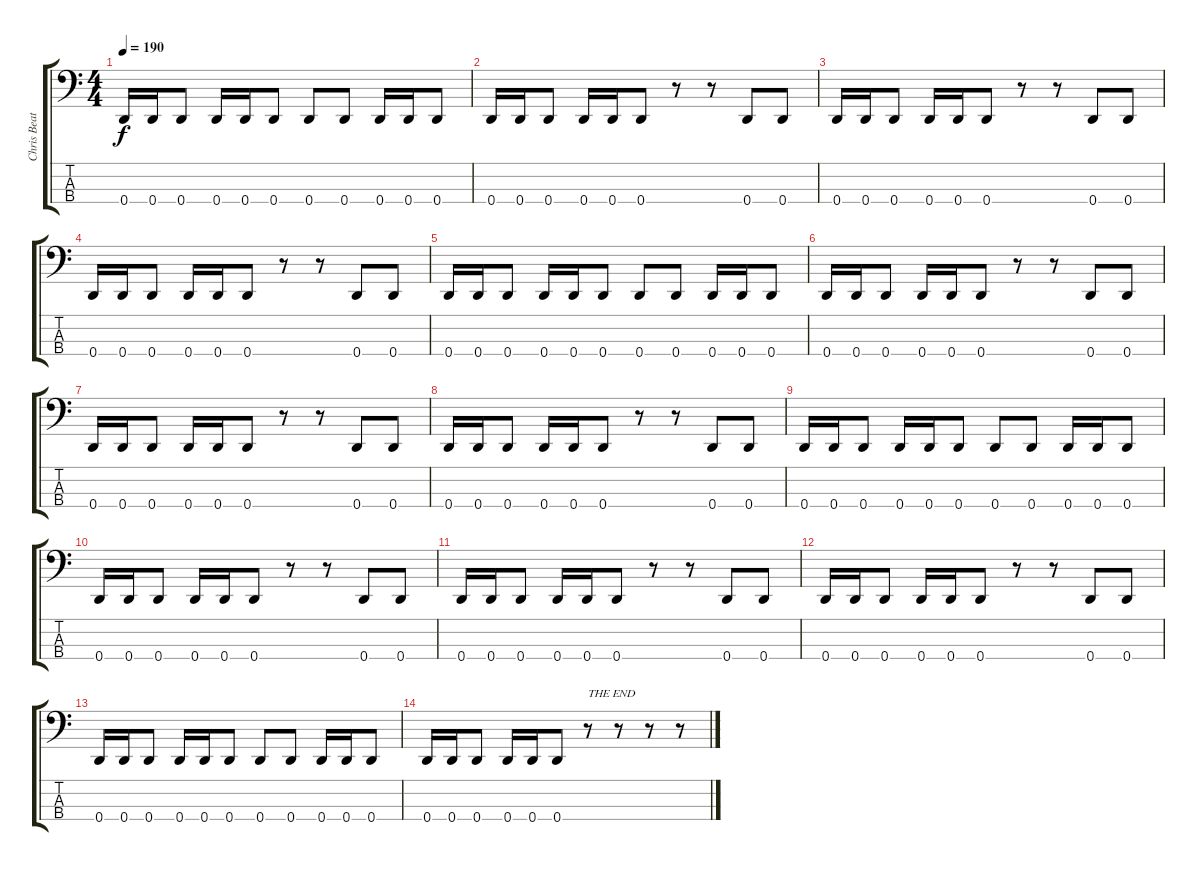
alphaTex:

\track ("Chris Beattie (Bass)" "Chris Beat") {instrument electricbasspick}
\staff {score tabs}
\tuning (G2 D2 A1 D1) {hide}
\ts (4 4)
\tempo 190
\clef f4
\ks c
0.4.16{dy f} 0.4.16 0.4.8 0.4.16 0.4.16 0.4.8 0.4.8 0.4.8 0.4.16 0.4.16 0.4.8 |
0.4.16 0.4.16 0.4.8 0.4.16 0.4.16 0.4.8 r.8 r.8 0.4.8 0.4.8 |
0.4.16 0.4.16 0.4.8 0.4.16 0.4.16 0.4.8 r.8 r.8 0.4.8 0.4.8 |
0.4.16 0.4.16 0.4.8 0.4.16 0.4.16 0.4.8 r.8 r.8 0.4.8 0.4.8 |
0.4.16 0.4.16 0.4.8 0.4.16 0.4.16 0.4.8 0.4.8 0.4.8 0.4.16 0.4.16 0.4.8 |
0.4.16 0.4.16 0.4.8 0.4.16 0.4.16 0.4.8 r.8 r.8 0.4.8 0.4.8 |
0.4.16 0.4.16 0.4.8 0.4.16 0.4.16 0.4.8 r.8 r.8 0.4.8 0.4.8 |
0.4.16 0.4.16 0.4.8 0.4.16 0.4.16 0.4.8 r.8 r.8 0.4.8 0.4.8 |
0.4.16 0.4.16 0.4.8 0.4.16 0.4.16 0.4.8 0.4.8 0.4.8 0.4.16 0.4.16 0.4.8 |
0.4.16 0.4.16 0.4.8 0.4.16 0.4.16 0.4.8 r.8 r.8 0.4.8 0.4.8 |
0.4.16 0.4.16 0.4.8 0.4.16 0.4.16 0.4.8 r.8 r.8 0.4.8 0.4.8 |
0.4.16 0.4.16 0.4.8 0.4.16 0.4.16 0.4.8 r.8 r.8 0.4.8 0.4.8 |
0.4.16 0.4.16 0.4.8 0.4.16 0.4.16 0.4.8 0.4.8 0.4.8 0.4.16 0.4.16 0.4.8 |
0.4.16 0.4.16 0.4.8 0.4.16 0.4.16 0.4.8 r.8{txt "THE END"} r.8 r.8 r.8
